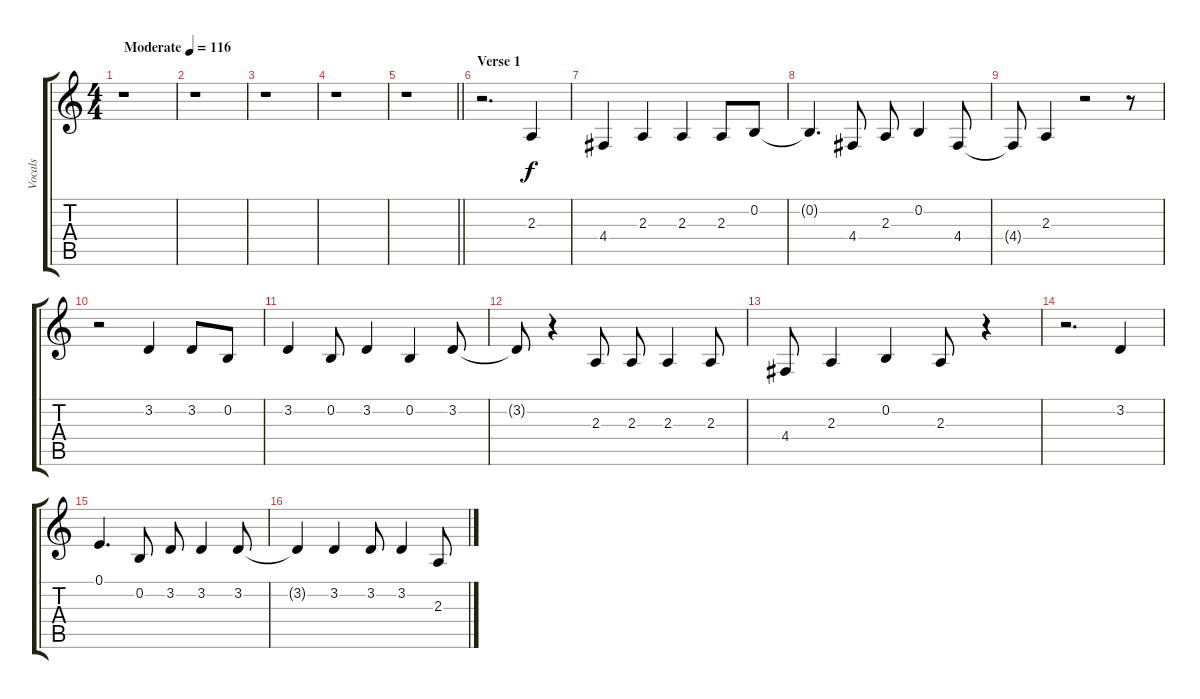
\track ("Vocals" "Vocals") {instrument harmonica}
\staff {score tabs}
\tuning (E4 B3 G3 D3 A2 E2) {hide}
\ts (4 4)
\tempo (116 "Moderate")
\clef g2
\ks c
r.1{dy f instrument harmonica} |
r.1 |
r.1 |
r.1 |
\barLineRight lightlight
r.1 |
\section ("" "Verse 1")
r.2{d} 2.3.4 |
4.4.4 2.3.4 2.3.4 2.3.8 0.2.8 |
0.2{t}.4{d} 4.4.8 2.3.8 0.2.4 4.4.8 |
4.4{t}.8 2.3.4 r.2 r.8 |
r.2 3.2.4 3.2.8 0.2.8 |
3.2.4 0.2.8 3.2.4 0.2.4 3.2.8 |
3.2{t}.8 r.4 2.3.8 2.3.8 2.3.4 2.3.8 |
4.4.8 2.3.4 0.2.4 2.3.8 r.4 |
r.2{d} 3.2.4 |
0.1.4{d} 0.2.8 3.2.8 3.2.4 3.2.8 |
3.2{t}.4 3.2.4 3.2.8 3.2.4 2.3.8
